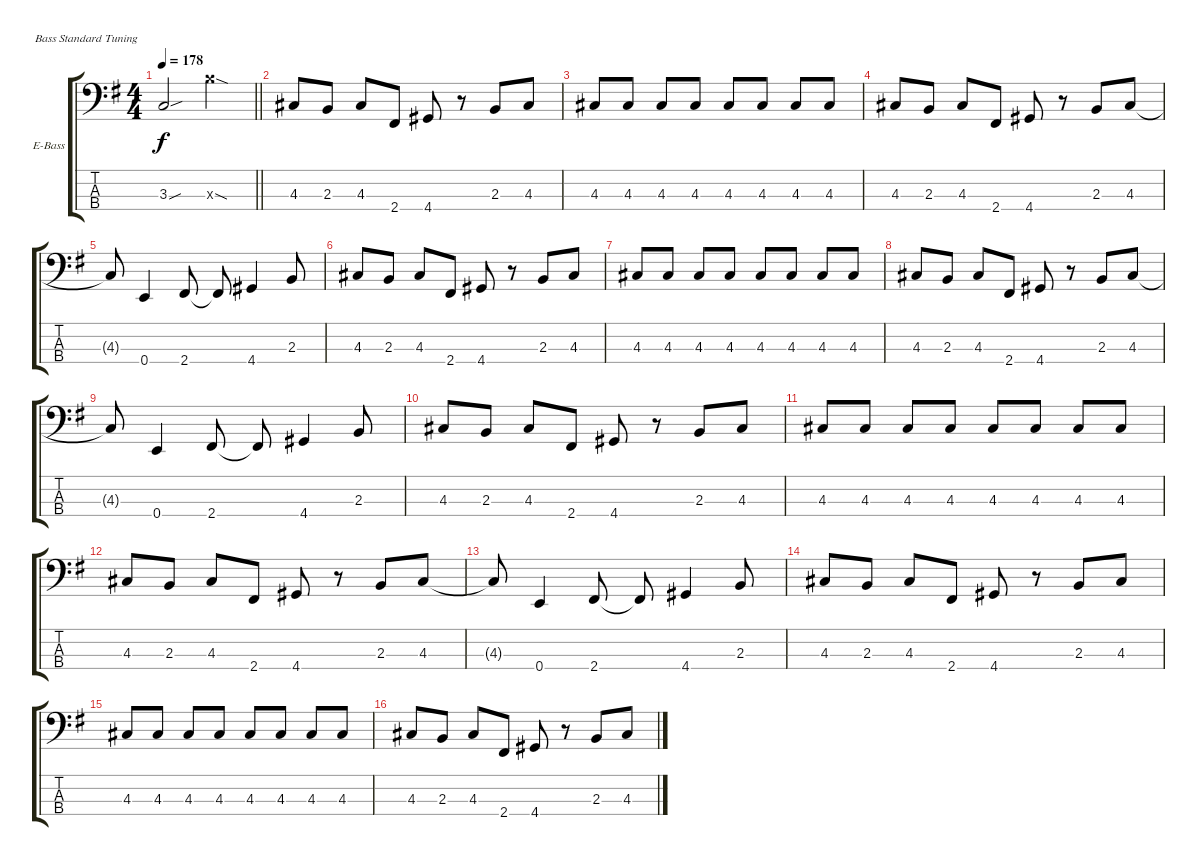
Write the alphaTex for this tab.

\bracketExtendMode groupsimilarinstruments
\firstSystemTrackNameOrientation horizontal
\otherSystemsTrackNameOrientation horizontal
\track ("bass" "E-Bass") {instrument electricbassfinger}
\staff {score tabs}
\tuning (G2 D2 A1 E1)
\ts (4 4)
\tempo 178
\clef f4
\barLineRight lightlight
\ks eminor
3.3{sou t}.2{dy f} 14.3{sod x}.2 |
4.3.8 2.3.8 4.3.8 2.4.8 4.4.8 r.8 2.3.8 4.3.8 |
4.3.8 4.3.8 4.3.8 4.3.8 4.3.8 4.3.8 4.3.8 4.3.8 |
4.3.8 2.3.8 4.3.8 2.4.8 4.4.8 r.8 2.3.8 4.3.8 |
4.3{t}.8 0.4.4 2.4.8 2.4{t}.8 4.4.4 2.3.8 |
4.3.8 2.3.8 4.3.8 2.4.8 4.4.8 r.8 2.3.8 4.3.8 |
4.3.8 4.3.8 4.3.8 4.3.8 4.3.8 4.3.8 4.3.8 4.3.8 |
4.3.8 2.3.8 4.3.8 2.4.8 4.4.8 r.8 2.3.8 4.3.8 |
4.3{t}.8 0.4.4 2.4.8 2.4{t}.8 4.4.4 2.3.8 |
4.3.8 2.3.8 4.3.8 2.4.8 4.4.8 r.8 2.3.8 4.3.8 |
4.3.8 4.3.8 4.3.8 4.3.8 4.3.8 4.3.8 4.3.8 4.3.8 |
4.3.8 2.3.8 4.3.8 2.4.8 4.4.8 r.8 2.3.8 4.3.8 |
4.3{t}.8 0.4.4 2.4.8 2.4{t}.8 4.4.4 2.3.8 |
4.3.8 2.3.8 4.3.8 2.4.8 4.4.8 r.8 2.3.8 4.3.8 |
4.3.8 4.3.8 4.3.8 4.3.8 4.3.8 4.3.8 4.3.8 4.3.8 |
4.3.8 2.3.8 4.3.8 2.4.8 4.4.8 r.8 2.3.8 4.3.8
